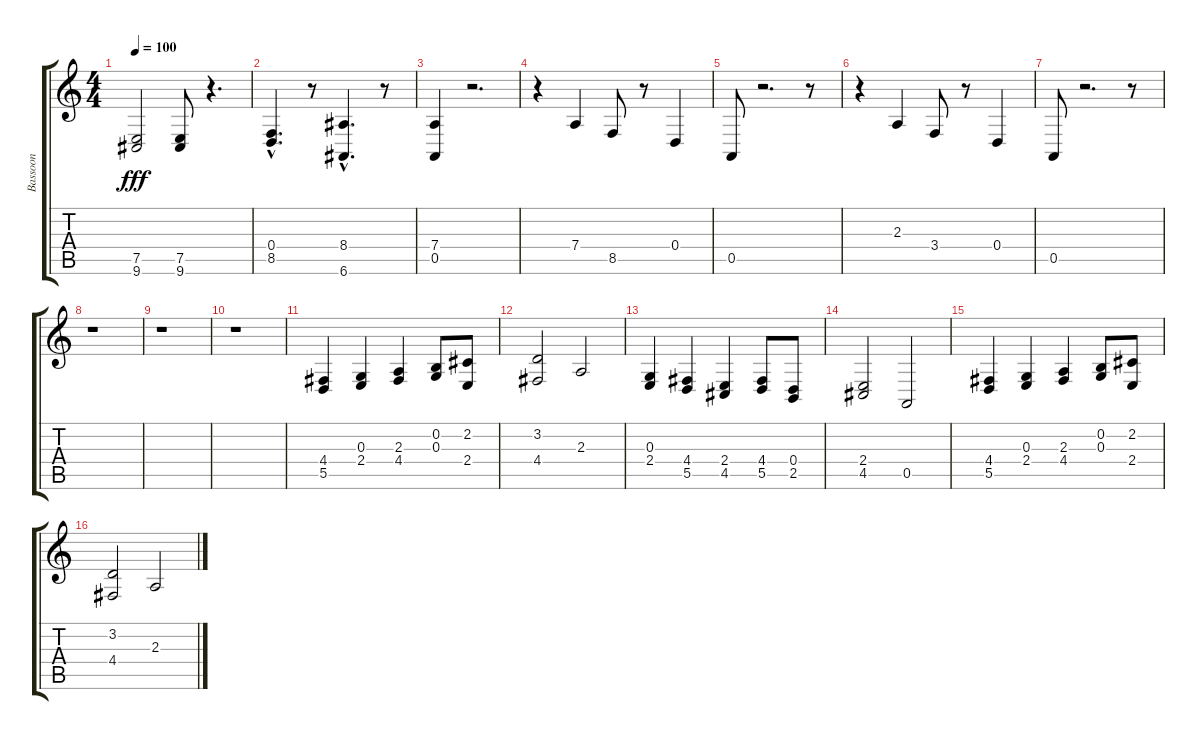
\track ("Bassoon" "Bassoon") {instrument bassoon}
\staff {score tabs}
\tuning (E4 B3 G3 D3 A2 E2) {hide}
\ts (4 4)
\tempo 100
\clef g2
\ks c
(7.5 9.6).2{dy fff} (7.5 9.6).8 r.4{d} |
(0.4{hac} 8.5{hac}).4{d} r.8 (8.4{hac} 6.6{hac}).4{d} r.8 |
(7.4 0.5).4 r.2{d} |
r.4 7.4.4 8.5.8 r.8 0.4.4 |
0.5.8 r.2{d} r.8 |
r.4 2.3.4 3.4.8 r.8 0.4.4 |
0.5.8 r.2{d} r.8 |
r.1 |
r.1 |
r.1 |
(4.4 5.5).4 (0.3 2.4).4 (2.3 4.4).4 (0.2 0.3).8 (2.2 2.4).8 |
(3.2 4.4).2 2.3.2 |
(0.3 2.4).4 (4.4 5.5).4 (2.4 4.5).4 (4.4 5.5).8 (0.4 2.5).8 |
(2.4 4.5).2 0.5.2 |
(4.4 5.5).4 (0.3 2.4).4 (2.3 4.4).4 (0.2 0.3).8 (2.2 2.4).8 |
(3.2 4.4).2 2.3.2
